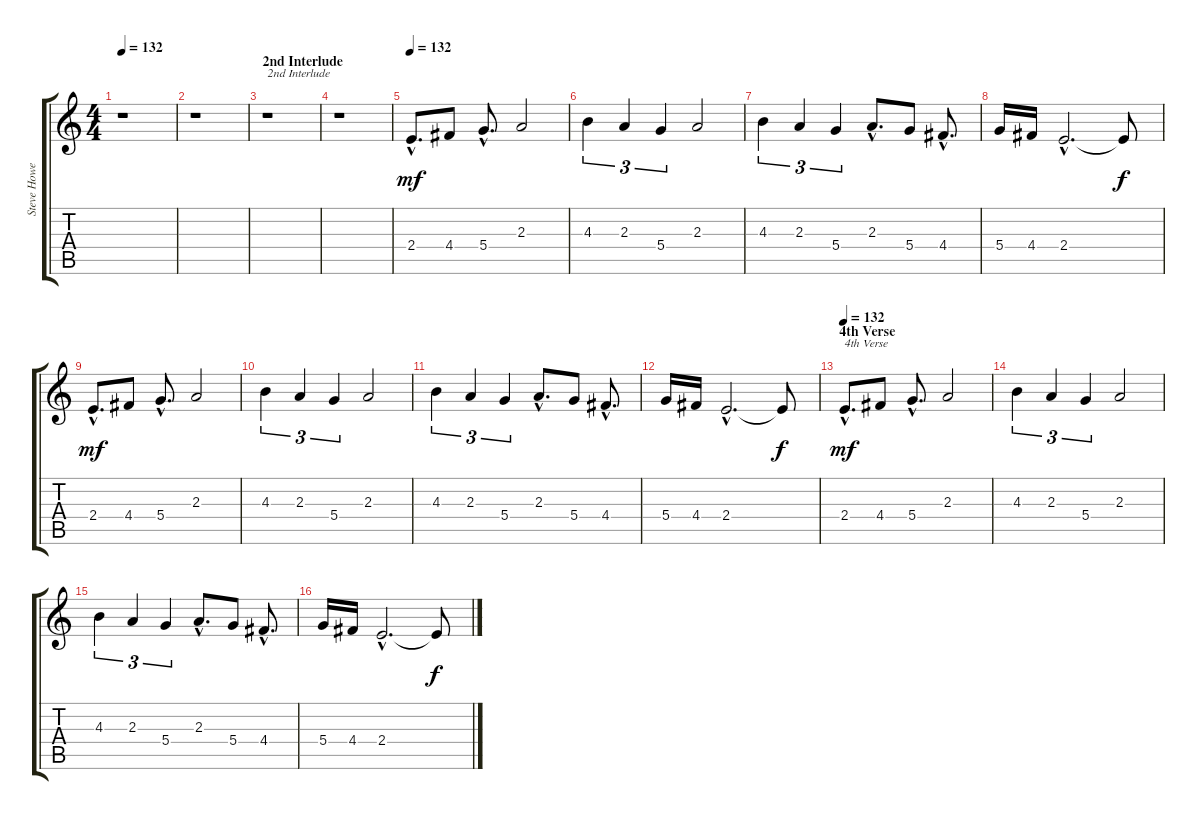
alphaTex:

\track ("Steve Howe 3" "Steve Howe") {instrument overdrivenguitar}
\staff {score tabs}
\tuning (E4 B3 G3 D3 A2 E2) {hide}
\ts (4 4)
\tempo 132
\clef g2
\ks c
r.1{dy mf} |
r.1 |
\section ("" "2nd Interlude")
r.1{txt "2nd Interlude"} |
r.1 |
\tempo 132
2.4{hac}.8{d} 4.4.8 5.4{hac}.8{d} 2.3.2 |
4.3.4{tu (3 2)} 2.3.4{tu (3 2)} 5.4.4{tu (3 2)} 2.3.2 |
4.3.4{tu (3 2)} 2.3.4{tu (3 2)} 5.4.4{tu (3 2)} 2.3{hac}.8{d} 5.4.8 4.4{hac}.8{d} |
5.4.16 4.4.16 2.4{hac}.2{d} 2.4{t}.8{dy f} |
2.4{hac}.8{d dy mf} 4.4.8 5.4{hac}.8{d} 2.3.2 |
4.3.4{tu (3 2)} 2.3.4{tu (3 2)} 5.4.4{tu (3 2)} 2.3.2 |
4.3.4{tu (3 2)} 2.3.4{tu (3 2)} 5.4.4{tu (3 2)} 2.3{hac}.8{d} 5.4.8 4.4{hac}.8{d} |
5.4.16 4.4.16 2.4{hac}.2{d} 2.4{t}.8{dy f} |
\section ("" "4th Verse")
\tempo 132
2.4{hac}.8{d txt "4th Verse" dy mf} 4.4.8 5.4{hac}.8{d} 2.3.2 |
4.3.4{tu (3 2)} 2.3.4{tu (3 2)} 5.4.4{tu (3 2)} 2.3.2 |
4.3.4{tu (3 2)} 2.3.4{tu (3 2)} 5.4.4{tu (3 2)} 2.3{hac}.8{d} 5.4.8 4.4{hac}.8{d} |
5.4.16 4.4.16 2.4{hac}.2{d} 2.4{t}.8{dy f}
